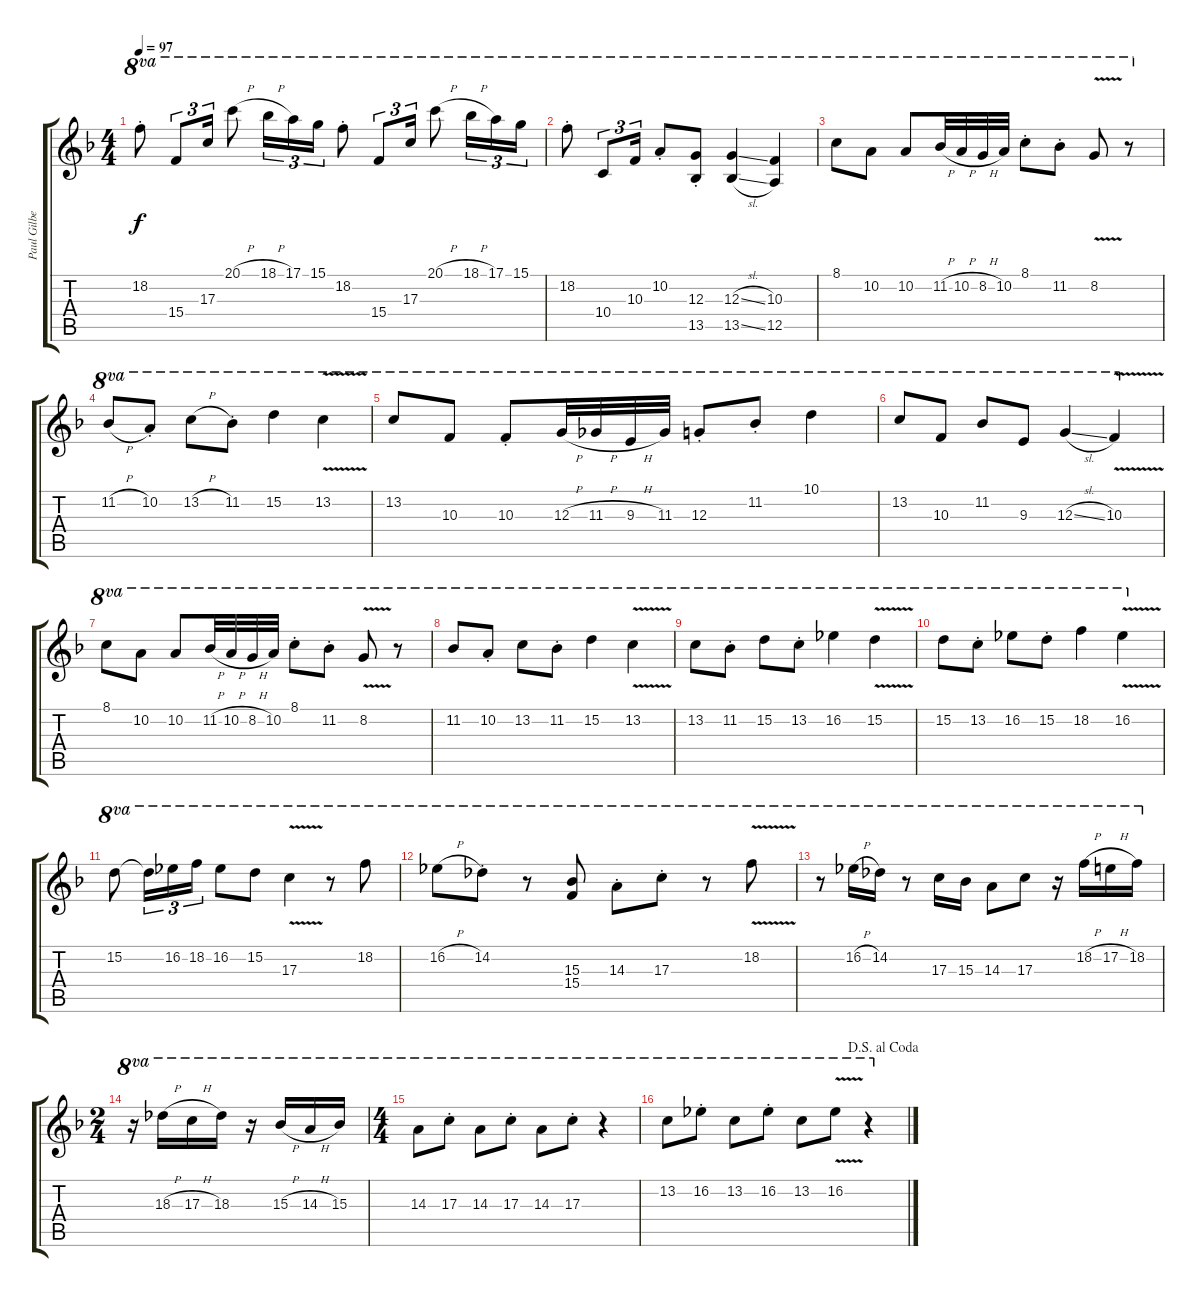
\track ("Paul Gilbert" "Paul Gilbe") {instrument distortionguitar}
\staff {score tabs}
\tuning (E4 B3 G3 D3 A2 E2) {hide}
\ts (4 4)
\tempo 97
\clef g2
\ks f
18.2{st}.8{ot 8va dy f} 15.4.8{tu (3 2) ot 8va} 17.3.16{tu (3 2) ot 8va} 20.1{h}.8{ot 8va} 18.1{h}.16{tu (3 2) ot 8va} 17.1.16{tu (3 2) ot 8va} 15.1.16{tu (3 2) ot 8va} 18.2{st}.8{ot 8va} 15.4.8{tu (3 2) ot 8va} 17.3.16{tu (3 2) ot 8va} 20.1{h}.8{ot 8va} 18.1{h}.16{tu (3 2) ot 8va} 17.1.16{tu (3 2) ot 8va} 15.1.16{tu (3 2) ot 8va} |
18.2{st}.8{ot 8va} 10.4.8{tu (3 2) ot 8va} 10.3.16{tu (3 2) ot 8va} 10.2{st}.8{ot 8va} (12.3{st} 13.5{st}).8{ot 8va} (12.3{sl} 13.5{sl}).4{ot 8va} (10.3 12.5).4{ot 8va} |
8.1.8{ot 8va} 10.2.8{ot 8va} 10.2.8{ot 8va} 11.2{h}.32{ot 8va} 10.2{h}.32{ot 8va} 8.2{h}.32{ot 8va} 10.2.32{ot 8va} 8.1{st}.8{ot 8va} 11.2{st}.8{ot 8va} 8.2{v}.8{ot 8va} r.8{ot 8va} |
11.2{h}.8{ot 8va} 10.2{st}.8{ot 8va} 13.2{h}.8{ot 8va} 11.2{st}.8{ot 8va} 15.2.4{ot 8va} 13.2{v}.4{ot 8va} |
13.2.8{ot 8va} 10.3.8{ot 8va} 10.3{st}.8{ot 8va} 12.3{h}.32{ot 8va} 11.3{h}.32{ot 8va} 9.3{h}.32{ot 8va} 11.3.32{ot 8va} 12.3{st}.8{ot 8va} 11.2{st}.8{ot 8va} 10.1.4{ot 8va} |
13.2.8{ot 8va} 10.3.8{ot 8va} 11.2.8{ot 8va} 9.3.8{ot 8va} 12.3{sl}.4{ot 8va} 10.3{v}.4{ot 8va} |
8.1.8{ot 8va} 10.2.8{ot 8va} 10.2.8{ot 8va} 11.2{h}.32{ot 8va} 10.2{h}.32{ot 8va} 8.2{h}.32{ot 8va} 10.2.32{ot 8va} 8.1{st}.8{ot 8va} 11.2{st}.8{ot 8va} 8.2{v}.8{ot 8va} r.8{ot 8va} |
11.2.8{ot 8va} 10.2{st}.8{ot 8va} 13.2.8{ot 8va} 11.2{st}.8{ot 8va} 15.2.4{ot 8va} 13.2{v}.4{ot 8va} |
13.2.8{ot 8va} 11.2{st}.8{ot 8va} 15.2.8{ot 8va} 13.2{st}.8{ot 8va} 16.2.4{ot 8va} 15.2{v}.4{ot 8va} |
15.2.8{ot 8va} 13.2{st}.8{ot 8va} 16.2.8{ot 8va} 15.2{st}.8{ot 8va} 18.2.4{ot 8va} 16.2{v}.4{ot 8va} |
15.2.8{ot 8va} 15.2{t}.16{tu (3 2) ot 8va} 16.2.16{tu (3 2) ot 8va} 18.2.16{tu (3 2) ot 8va} 16.2.8{ot 8va} 15.2.8{ot 8va} 17.3{v}.4{ot 8va} r.8{ot 8va} 18.2.8{ot 8va} |
16.2{h}.8{ot 8va} 14.2{st}.8{ot 8va} r.8{ot 8va} (15.3 15.4).8{ot 8va} 14.3{st}.8{ot 8va} 17.3{st}.8{ot 8va} r.8{ot 8va} 18.2{v}.8{ot 8va} |
r.8{ot 8va} 16.2{h}.16{ot 8va} 14.2.16{ot 8va} r.8{ot 8va} 17.3.16{ot 8va} 15.3.16{ot 8va} 14.3.8{ot 8va} 17.3.8{ot 8va} r.16{ot 8va} 18.2{h}.16{ot 8va} 17.2{h}.16{ot 8va} 18.2.16{ot 8va} |
\ts (2 4)
r.16{ot 8va} 18.3{h}.16{ot 8va} 17.3{h}.16{ot 8va} 18.3.16{ot 8va} r.16{ot 8va} 15.3{h}.16{ot 8va} 14.3{h}.16{ot 8va} 15.3.16{ot 8va} |
\ts (4 4)
14.3.8{ot 8va} 17.3{st}.8{ot 8va} 14.3.8{ot 8va} 17.3{st}.8{ot 8va} 14.3.8{ot 8va} 17.3{st}.8{ot 8va} r.4{ot 8va} |
\jump dalsegnoalcoda
13.2.8{ot 8va} 16.2{st}.8{ot 8va} 13.2.8{ot 8va} 16.2{st}.8{ot 8va} 13.2.8{ot 8va} 16.2{v}.8{ot 8va} r.4{ot 8va}
